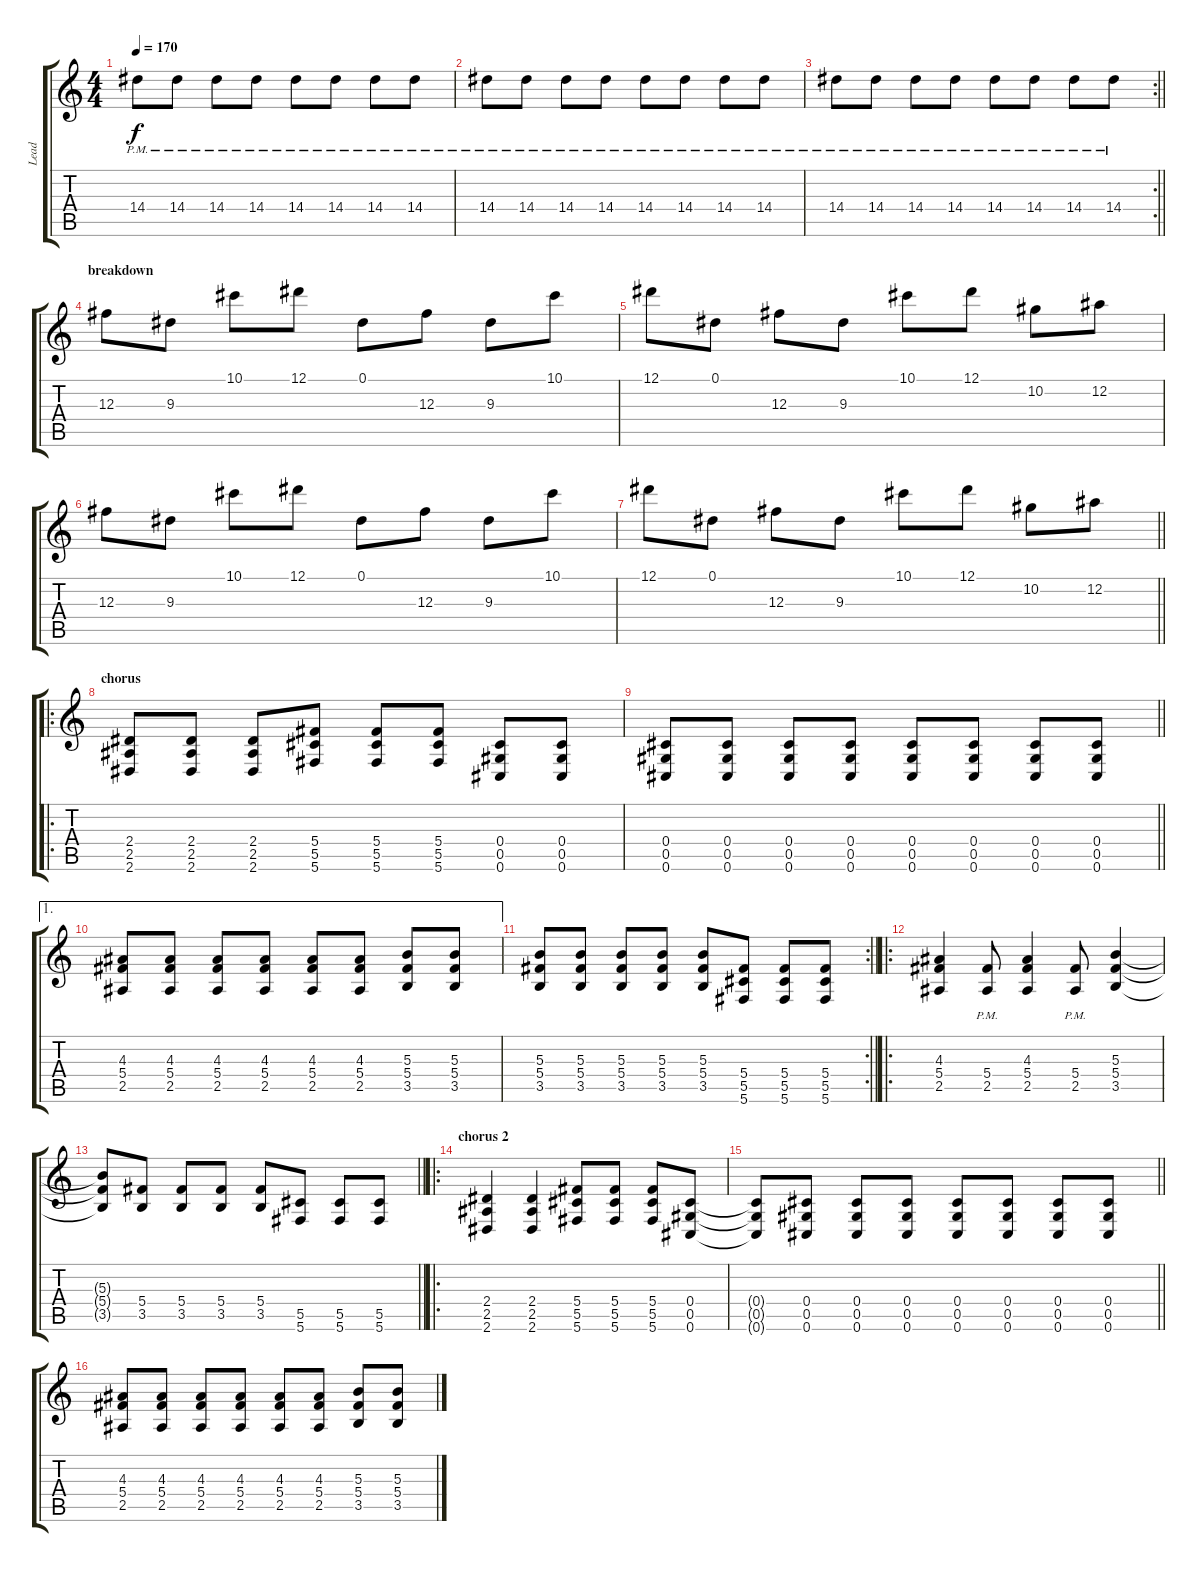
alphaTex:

\track ("Lead" "Lead") {instrument distortionguitar}
\staff {score tabs}
\tuning (Eb4 Bb3 Gb3 Db3 Ab2 Db2) {hide}
\ts (4 4)
\tempo 170
\clef g2
\ks c
14.4{pm}.8{dy f} 14.4{pm}.8 14.4{pm}.8 14.4{pm}.8 14.4{pm}.8 14.4{pm}.8 14.4{pm}.8 14.4{pm}.8 |
14.4{pm}.8 14.4{pm}.8 14.4{pm}.8 14.4{pm}.8 14.4{pm}.8 14.4{pm}.8 14.4{pm}.8 14.4{pm}.8 |
\rc 2
\barLineRight lightlight
14.4{pm}.8 14.4{pm}.8 14.4{pm}.8 14.4{pm}.8 14.4{pm}.8 14.4{pm}.8 14.4{pm}.8 14.4{pm}.8 |
\section ("" "breakdown")
12.3.8 9.3.8 10.1.8 12.1.8 0.1.8 12.3.8 9.3.8 10.1.8 |
12.1.8 0.1.8 12.3.8 9.3.8 10.1.8 12.1.8 10.2.8 12.2.8 |
12.3.8 9.3.8 10.1.8 12.1.8 0.1.8 12.3.8 9.3.8 10.1.8 |
\barLineRight lightlight
12.1.8 0.1.8 12.3.8 9.3.8 10.1.8 12.1.8 10.2.8 12.2.8 |
\ro
\section ("" "chorus")
(2.4 2.5 2.6).8 (2.4 2.5 2.6).8 (2.4 2.5 2.6).8 (5.4 5.5 5.6).8 (5.4 5.5 5.6).8 (5.4 5.5 5.6).8 (0.4 0.5 0.6).8 (0.4 0.5 0.6).8 |
\barLineRight lightlight
(0.4 0.5 0.6).8 (0.4 0.5 0.6).8 (0.4 0.5 0.6).8 (0.4 0.5 0.6).8 (0.4 0.5 0.6).8 (0.4 0.5 0.6).8 (0.4 0.5 0.6).8 (0.4 0.5 0.6).8 |
\ae 1
(4.3 5.4 2.5).8 (4.3 5.4 2.5).8 (4.3 5.4 2.5).8 (4.3 5.4 2.5).8 (4.3 5.4 2.5).8 (4.3 5.4 2.5).8 (5.3 5.4 3.5).8 (5.3 5.4 3.5).8 |
\rc 2
\barLineRight lightlight
(5.3 5.4 3.5).8 (5.3 5.4 3.5).8 (5.3 5.4 3.5).8 (5.3 5.4 3.5).8 (5.3 5.4 3.5).8 (5.4 5.5 5.6).8 (5.4 5.5 5.6).8 (5.4 5.5 5.6).8 |
\ro
(4.3 5.4 2.5).4 (5.4{pm} 2.5{pm}).8 (4.3 5.4 2.5).4 (5.4{pm} 2.5{pm}).8 (5.3 5.4 3.5).4 |
\barLineRight lightlight
(5.3{t} 5.4{t} 3.5{t}).8 (5.4 3.5).8 (5.4 3.5).8 (5.4 3.5).8 (5.4 3.5).8 (5.5 5.6).8 (5.5 5.6).8 (5.5 5.6).8 |
\ro
\section ("" "chorus 2")
(2.4 2.5 2.6).4 (2.4 2.5 2.6).4 (5.4 5.5 5.6).8 (5.4 5.5 5.6).8 (5.4 5.5 5.6).8 (0.4 0.5 0.6).8 |
\barLineRight lightlight
(0.4{t} 0.5{t} 0.6{t}).8 (0.4 0.5 0.6).8 (0.4 0.5 0.6).8 (0.4 0.5 0.6).8 (0.4 0.5 0.6).8 (0.4 0.5 0.6).8 (0.4 0.5 0.6).8 (0.4 0.5 0.6).8 |
(4.3 5.4 2.5).8 (4.3 5.4 2.5).8 (4.3 5.4 2.5).8 (4.3 5.4 2.5).8 (4.3 5.4 2.5).8 (4.3 5.4 2.5).8 (5.3 5.4 3.5).8 (5.3 5.4 3.5).8
